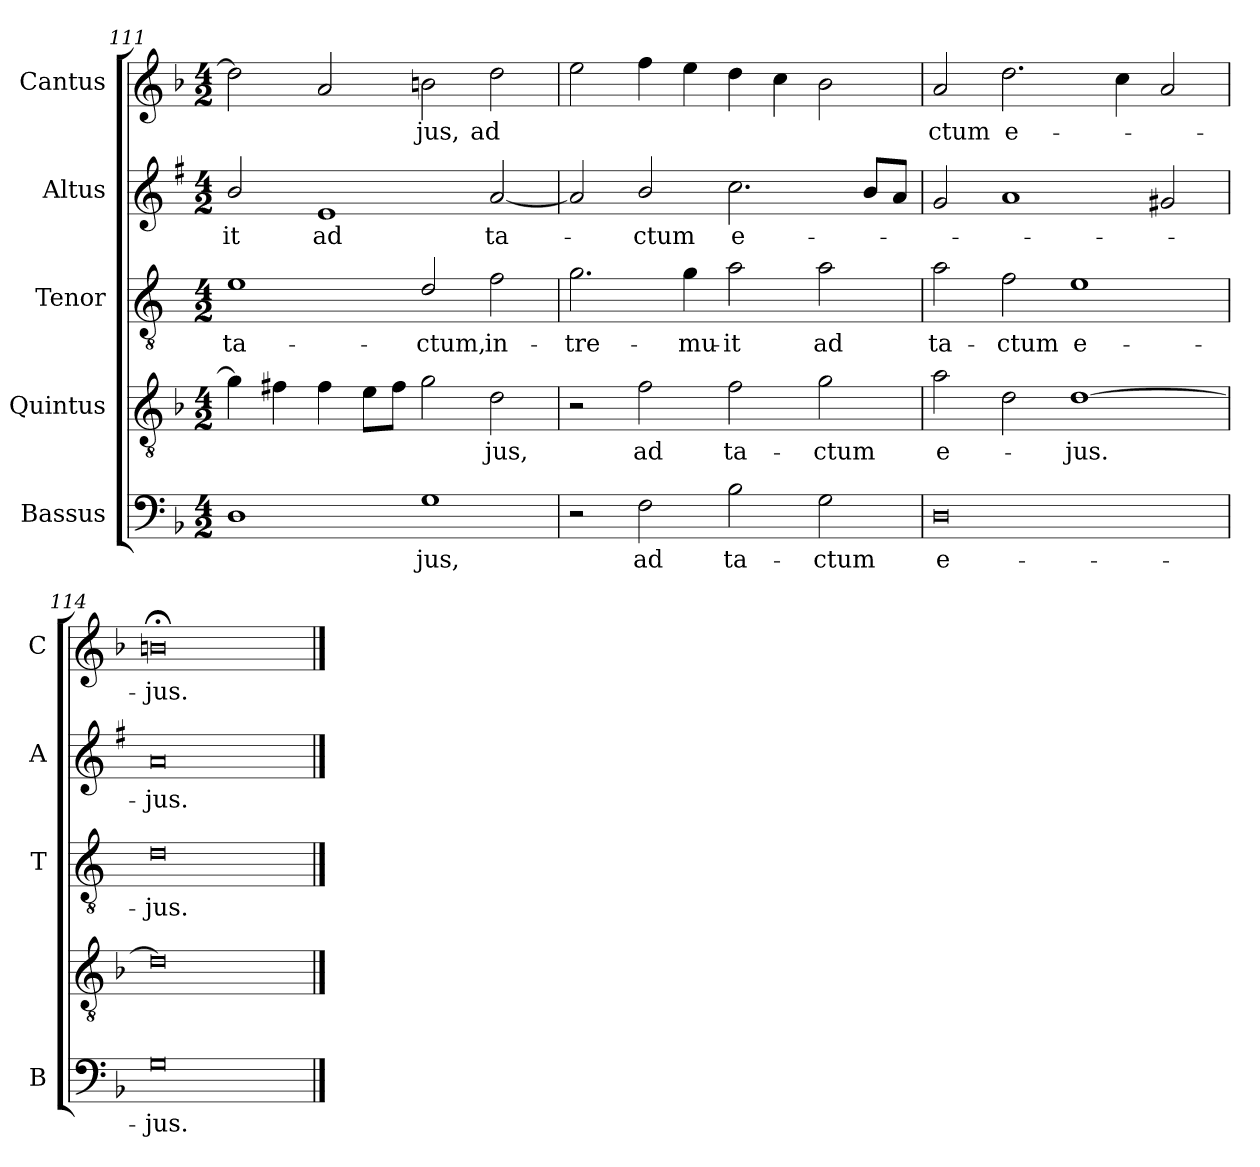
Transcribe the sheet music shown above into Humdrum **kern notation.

**kern	**text	**kern	**text	**kern	**text	**kern	**text	**kern	**text
*part5	*part5	*part4	*part4	*part3	*part3	*part2	*part2	*part1	*part1
*staff5	*staff5	*staff4	*staff4	*staff3	*staff3	*staff2	*staff2	*staff1	*staff1
*I"Bassus	*	*I"Quintus	*	*I"Tenor	*	*I"Altus	*	*I"Cantus	*
*I'B	*	*	*	*I'T	*	*I'A	*	*I'C	*
*clefF4	*	*clefGv2	*	*clefGv2	*	*clefG2	*	*clefG2	*
*	*	*	*	*ITrd4c7	*	*ITrd1c2	*	*	*
*k[b-]	*	*k[b-]	*	*k[b-]	*	*k[b-]	*	*k[b-]	*
*F:	*	*F:	*	*F:	*	*F:	*	*F:	*
*M4/2	*	*M4/2	*	*M4/2	*	*M4/2	*	*M4/2	*
=111	=111	=111	=111	=111	=111	=111	=111	=111	=111
!	!	!	!	!	!LO:LY:b	!	!LO:LY:b	!	!
1D	.	4g\]	.	1A	ta-	2a/	-it	2dd\]	.
.	.	4f#X\	.	.	.	.	.	.	.
!	!	!	!	!	!	!	!LO:LY:b	!	!
.	.	4f#\	.	.	.	1d	ad	2a/	.
.	.	8e\L	.	.	.	.	.	.	.
.	.	8f#\J	.	.	.	.	.	.	.
!	!LO:LY:b	!	!	!	!LO:LY:b	!	!	!	!LO:LY:b
1G	-jus,	2g\	.	2G/	-ctum,	.	.	2bn\	-jus,
!	!	!	!LO:LY:b	!	!LO:LY:b	!	!LO:LY:b	!	!LO:LY:b
.	.	2d\	-jus,	2B-\	in-	[2g/	ta-	2dd\	ad
=112	=112	=112	=112	=112	=112	=112	=112	=112	=112
!	!	!	!	!	!LO:LY:b	!	!	!	!
2r	.	2r	.	2.c\	-tre-	2g/]	.	2ee\	.
!	!LO:LY:b	!	!LO:LY:b	!	!	!	!LO:LY:b	!	!
2F\	ad	2f\	ad	.	.	2a/	-ctum	4ff\	.
!	!	!	!	!	!LO:LY:b	!	!	!	!
.	.	.	.	4c\	-mu-	.	.	4ee\	.
!	!LO:LY:b	!	!LO:LY:b	!	!LO:LY:b	!	!LO:LY:b	!	!
2B-\	ta-	2f\	ta-	2d\	-it	2.b-\	e-	4dd\	.
.	.	.	.	.	.	.	.	4cc\	.
!	!LO:LY:b	!	!LO:LY:b	!	!LO:LY:b	!	!	!	!
2G\	-ctum	2g\	-ctum	2d\	ad	.	.	2b-\	.
.	.	.	.	.	.	8a/L	.	.	.
.	.	.	.	.	.	8g/J	.	.	.
=113	=113	=113	=113	=113	=113	=113	=113	=113	=113
!	!LO:LY:b	!	!LO:LY:b	!	!LO:LY:b	!	!	!	!LO:LY:b
0D	e-	2a\	e-	2d\	ta-	2f/	.	2a/	ctum
!	!	!	!	!	!LO:LY:b	!	!	!	!LO:LY:b
.	.	2d\	.	2B-\	-ctum	1g	.	2.dd\	e-
!	!	!	!LO:LY:b	!	!LO:LY:b	!	!	!	!
.	.	[1d	-jus.	1A	e-	.	.	.	.
.	.	.	.	.	.	.	.	4cc\	.
.	.	.	.	.	.	2f#X/	.	2a/	.
=114	=114	=114	=114	=114	=114	=114	=114	=114	=114
!	!LO:LY:b	!	!	!	!LO:LY:b	!	!LO:LY:b	!	!LO:LY:b
0G	-jus.	0d]	.	0G	-jus.	0g	-jus.	0bn;<	-jus.
==	==	==	==	==	==	==	==	==	==
*-	*-	*-	*-	*-	*-	*-	*-	*-	*-
